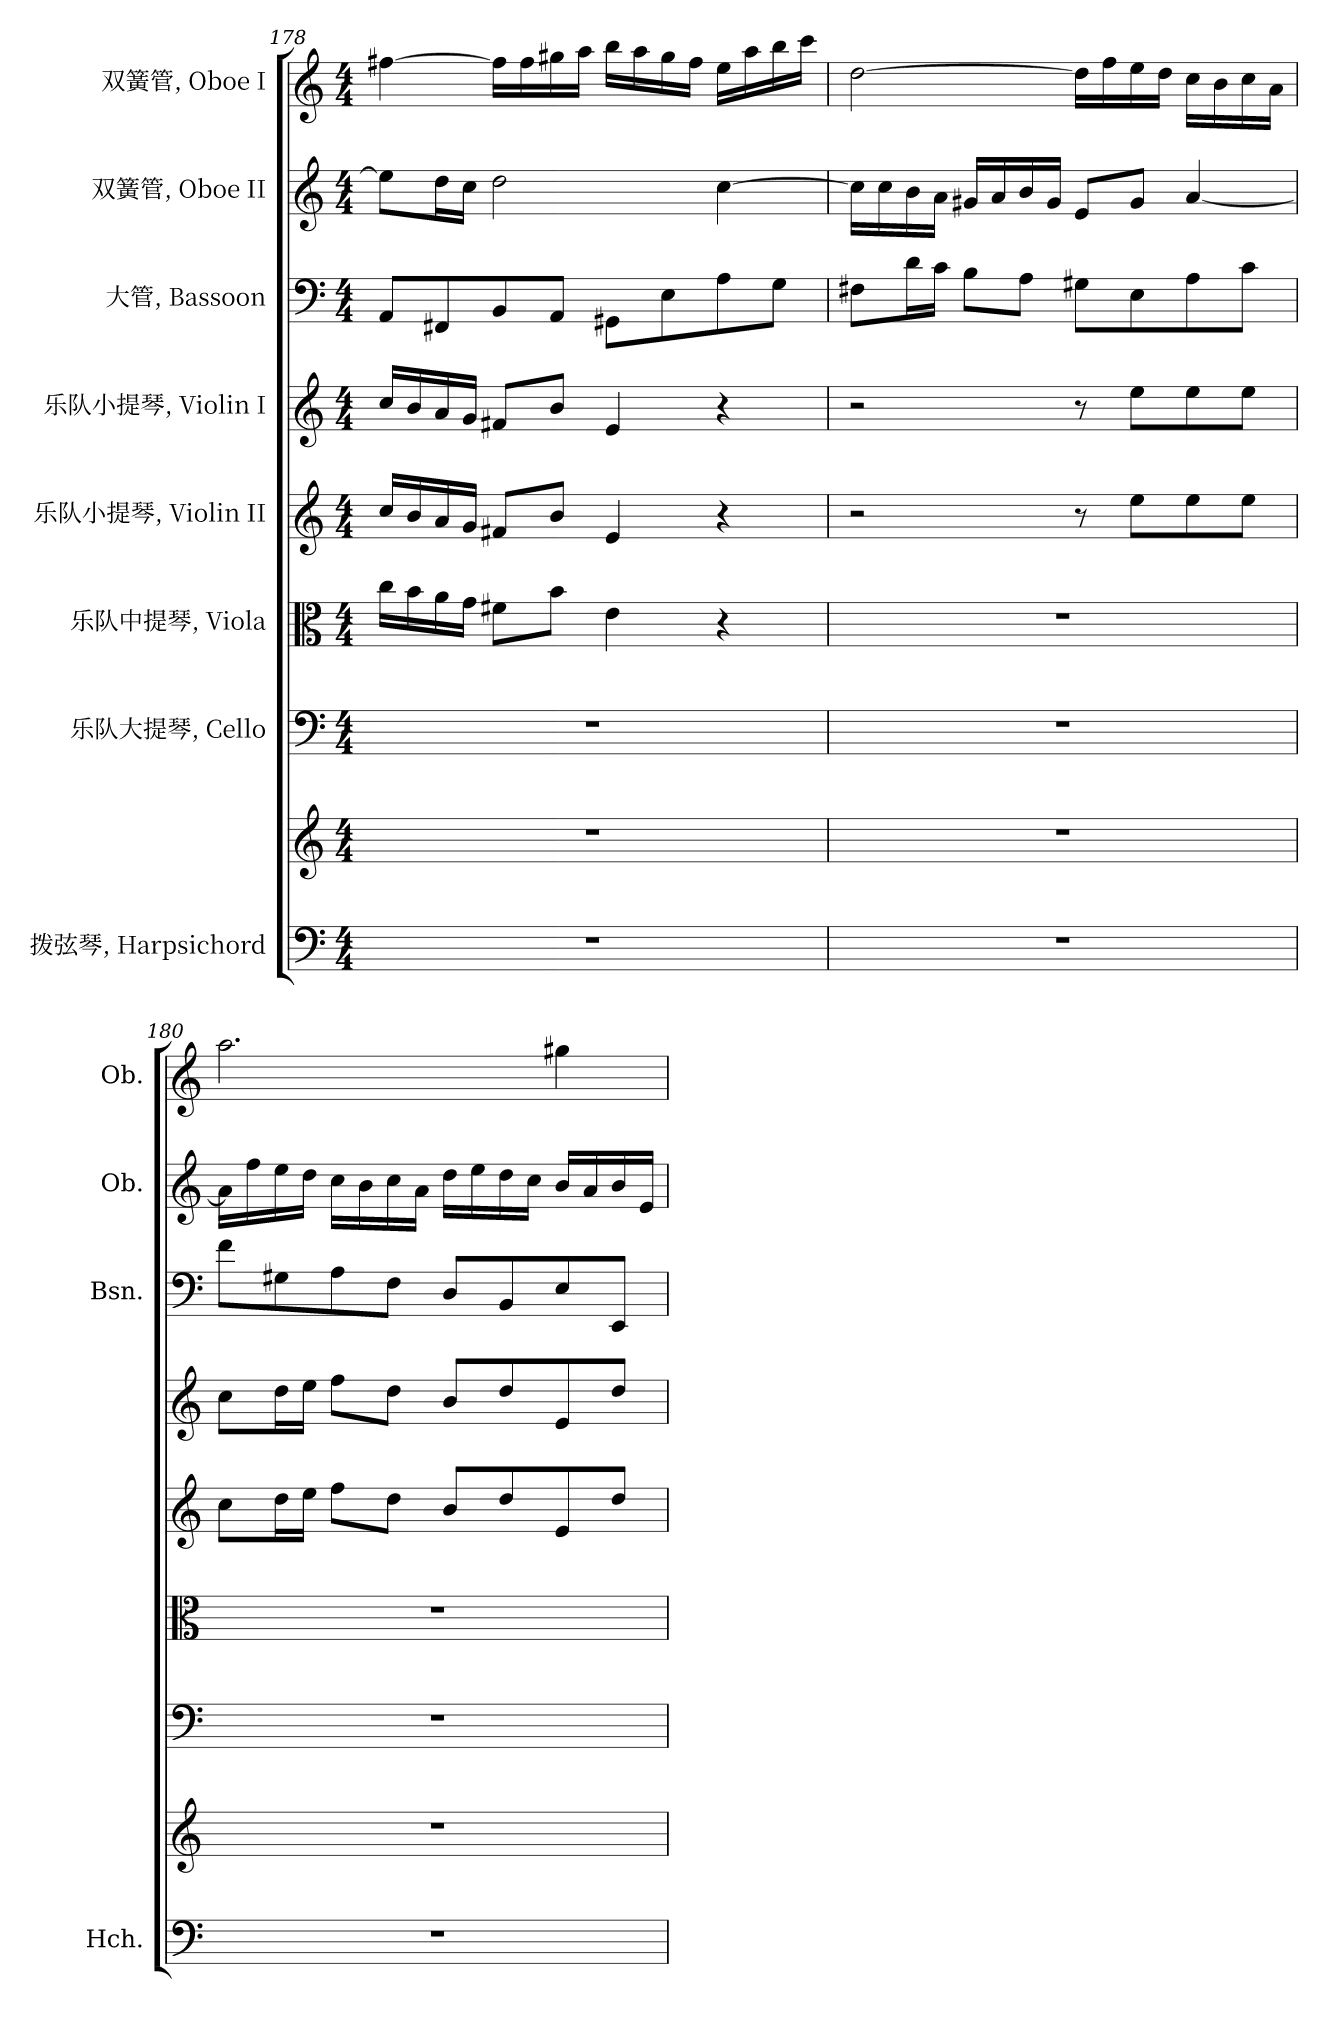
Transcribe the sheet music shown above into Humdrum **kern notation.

**kern	**kern	**kern	**kern	**kern	**kern	**kern	**kern	**kern
*part8	*part8	*part7	*part6	*part5	*part4	*part3	*part2	*part1
*staff9	*staff8	*staff7	*staff6	*staff5	*staff4	*staff3	*staff2	*staff1
*I"拨弦琴, Harpsichord	*	*I"乐队大提琴, Cello	*I"乐队中提琴, Viola	*I"乐队小提琴, Violin II	*I"乐队小提琴, Violin I	*I"大管, Bassoon	*I"双簧管, Oboe II	*I"双簧管, Oboe I
*I'Hch.	*	*	*	*	*	*I'Bsn.	*I'Ob.	*I'Ob.
!!LO:PB:g=z
*clefF4	*clefG2	*clefF4	*clefC3	*clefG2	*clefG2	*clefF4	*clefG2	*clefG2
*k[]	*k[]	*k[]	*k[]	*k[]	*k[]	*k[]	*k[]	*k[]
*M4/4	*M4/4	*M4/4	*M4/4	*M4/4	*M4/4	*M4/4	*M4/4	*M4/4
=178	=178	=178	=178	=178	=178	=178	=178	=178
1r	1r	1r	16cc\LL	16cc/LL	16cc/LL	8AA/L	8ee\L]	[4ff#X\
.	.	.	16b\	16b/	16b/	.	.	.
.	.	.	16a\	16a/	16a/	8FF#X/	16dd\L	.
.	.	.	16g\JJ	16g/JJ	16g/JJ	.	16cc\JJ	.
.	.	.	8f#X\L	8f#X/L	8f#X/L	8BB/	2dd\	16ff#\LL]
.	.	.	.	.	.	.	.	16ff#\
.	.	.	8b\J	8b/J	8b/J	8AA/J	.	16gg#X\
.	.	.	.	.	.	.	.	16aa\JJ
.	.	.	4e\	4e/	4e/	8GG#X\L	.	16bb\LL
.	.	.	.	.	.	.	.	16aa\
.	.	.	.	.	.	8E\	.	16gg#\
.	.	.	.	.	.	.	.	16ff#\JJ
.	.	.	4r	4r	4r	8A\	[4cc\	16ee\LL
.	.	.	.	.	.	.	.	16aa\
.	.	.	.	.	.	8G\J	.	16bb\
.	.	.	.	.	.	.	.	16ccc\JJ
=179	=179	=179	=179	=179	=179	=179	=179	=179
1r	1r	1r	1r	2r	2r	8F#X\L	16cc\LL]	[2dd\
.	.	.	.	.	.	.	16cc\	.
.	.	.	.	.	.	16d\L	16b\	.
.	.	.	.	.	.	16c\JJ	16a\JJ	.
.	.	.	.	.	.	8B\L	16g#X/LL	.
.	.	.	.	.	.	.	16a/	.
.	.	.	.	.	.	8A\J	16b/	.
.	.	.	.	.	.	.	16g#/JJ	.
.	.	.	.	8r	8r	8G#X\L	8e/L	16dd\LL]
.	.	.	.	.	.	.	.	16ff\
.	.	.	.	8ee\L	8ee\L	8E\	8g#/J	16ee\
.	.	.	.	.	.	.	.	16dd\JJ
.	.	.	.	8ee\	8ee\	8A\	[4a/	16cc\LL
.	.	.	.	.	.	.	.	16b\
.	.	.	.	8ee\J	8ee\J	8c\J	.	16cc\
.	.	.	.	.	.	.	.	16a\JJ
!!LO:PB:g=z
=180	=180	=180	=180	=180	=180	=180	=180	=180
1r	1r	1r	1r	8cc\L	8cc\L	8f\L	16a\LL]	2.aa\
.	.	.	.	.	.	.	16ff\	.
.	.	.	.	16dd\L	16dd\L	8G#X\	16ee\	.
.	.	.	.	16ee\JJ	16ee\JJ	.	16dd\JJ	.
.	.	.	.	8ff\L	8ff\L	8A\	16cc\LL	.
.	.	.	.	.	.	.	16b\	.
.	.	.	.	8dd\J	8dd\J	8F\J	16cc\	.
.	.	.	.	.	.	.	16a\JJ	.
.	.	.	.	8b/L	8b/L	8D/L	16dd\LL	.
.	.	.	.	.	.	.	16ee\	.
.	.	.	.	8dd/	8dd/	8BB/	16dd\	.
.	.	.	.	.	.	.	16cc\JJ	.
.	.	.	.	8e/	8e/	8E/	16b/LL	4gg#X\
.	.	.	.	.	.	.	16a/	.
.	.	.	.	8dd/J	8dd/J	8EE/J	16b/	.
.	.	.	.	.	.	.	16e/JJ	.
=	=	=	=	=	=	=	=	=
*-	*-	*-	*-	*-	*-	*-	*-	*-
